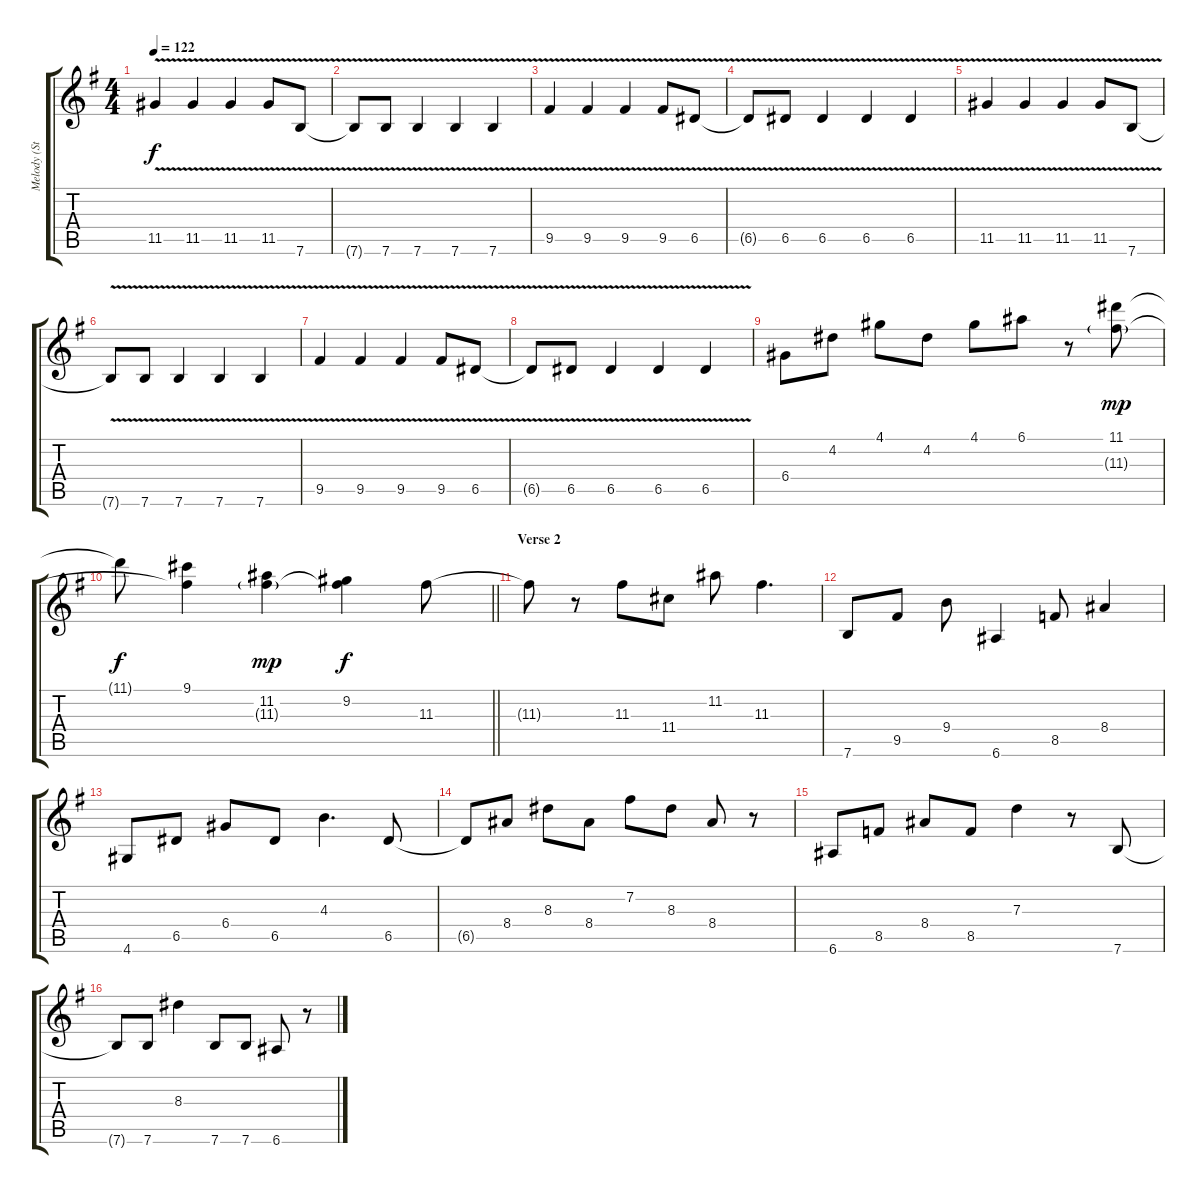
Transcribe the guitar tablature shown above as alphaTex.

\track ("Melody (Standard)" "Melody (St") {mute instrument electricguitarclean}
\staff {score tabs}
\tuning (E4 B3 G3 D3 A2 E2) {hide}
\ts (4 4)
\tempo 122
\clef g2
\ks eminor
11.5{v}.4{dy f} 11.5{v}.4 11.5{v}.4 11.5{v}.8 7.6{v}.8 |
7.6{t}.8 7.6{v}.8 7.6{v}.4 7.6{v}.4 7.6{v}.4 |
9.5{v}.4 9.5{v}.4 9.5{v}.4 9.5{v}.8 6.5{v}.8 |
6.5{t}.8 6.5{v}.8 6.5{v}.4 6.5{v}.4 6.5{v}.4 |
11.5{v}.4 11.5{v}.4 11.5{v}.4 11.5{v}.8 7.6{v}.8 |
7.6{t}.8 7.6{v}.8 7.6{v}.4 7.6{v}.4 7.6{v}.4 |
9.5{v}.4 9.5{v}.4 9.5{v}.4 9.5{v}.8 6.5{v}.8 |
6.5{t}.8 6.5{v}.8 6.5{v}.4 6.5{v}.4 6.5{v}.4 |
6.4.8 4.2.8 4.1.8 4.2.8 4.1.8 6.1.8 r.8 (11.1 11.3{g}).8{dy mp} |
\barLineRight lightlight
11.1{t}.8{dy f} (9.1 11.3{t}).4 (11.2 11.3{g}).4{dy mp} (9.2 11.3{t}).4{dy f} 11.3.8 |
\section ("" "Verse 2")
11.3{t}.8 r.8 11.3.8 11.4.8 11.2.8 11.3.4{d} |
7.6.8 9.5.8 9.4.8 6.6.4 8.5.8 8.4.4 |
4.6.8 6.5.8 6.4.8 6.5.8 4.3.4{d} 6.5.8 |
6.5{t}.8 8.4.8 8.3.8 8.4.8 7.2.8 8.3.8 8.4.8 r.8 |
6.6.8 8.5.8 8.4.8 8.5.8 7.3.4 r.8 7.6.8 |
7.6{t}.8 7.6.8 8.3.4 7.6.8 7.6.8 6.6.8 r.8
